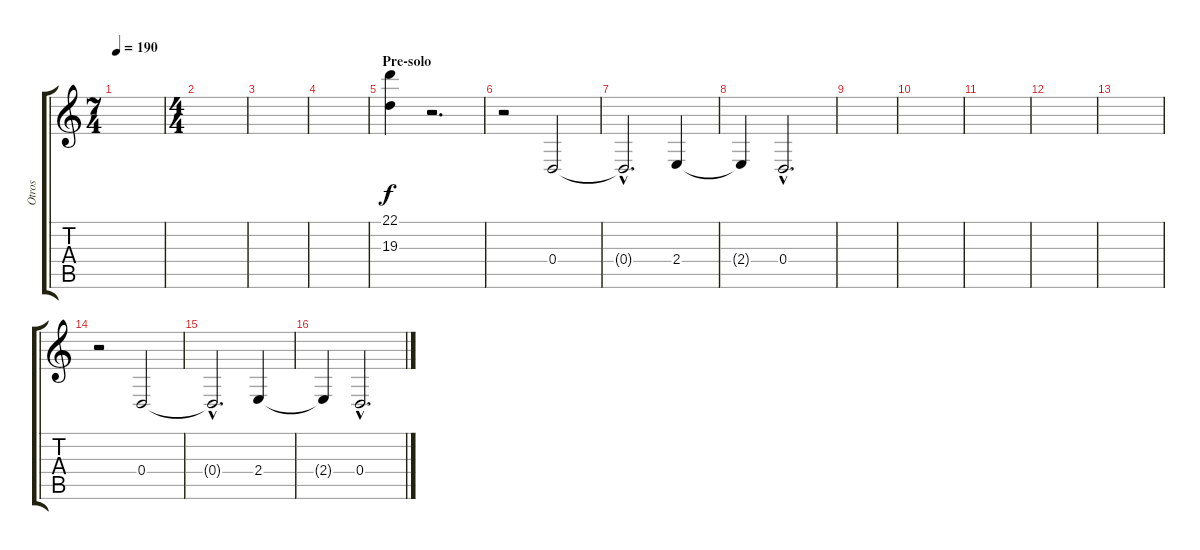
\track ("Otros" "Otros") {instrument reversecymbal}
\staff {score tabs}
\tuning (E4 B3 G3 D3 A2 E2) {hide}
\ts (7 4)
\tempo 190
\clef g2
\ks c
|
\ts (4 4)
|
|
|
\section ("" "Pre-solo")
(22.1 19.3).4{instrument orchestrahit} r.2{d} |
r.2 0.4.2{volume 16 instrument lead6voice} |
0.4{hac t}.2{d} 2.4.4 |
2.4{t}.4 0.4{hac}.2{d} |
|
|
|
|
|
r.2 0.4.2{volume 16 instrument lead6voice} |
0.4{hac t}.2{d} 2.4.4 |
2.4{t}.4 0.4{hac}.2{d}
